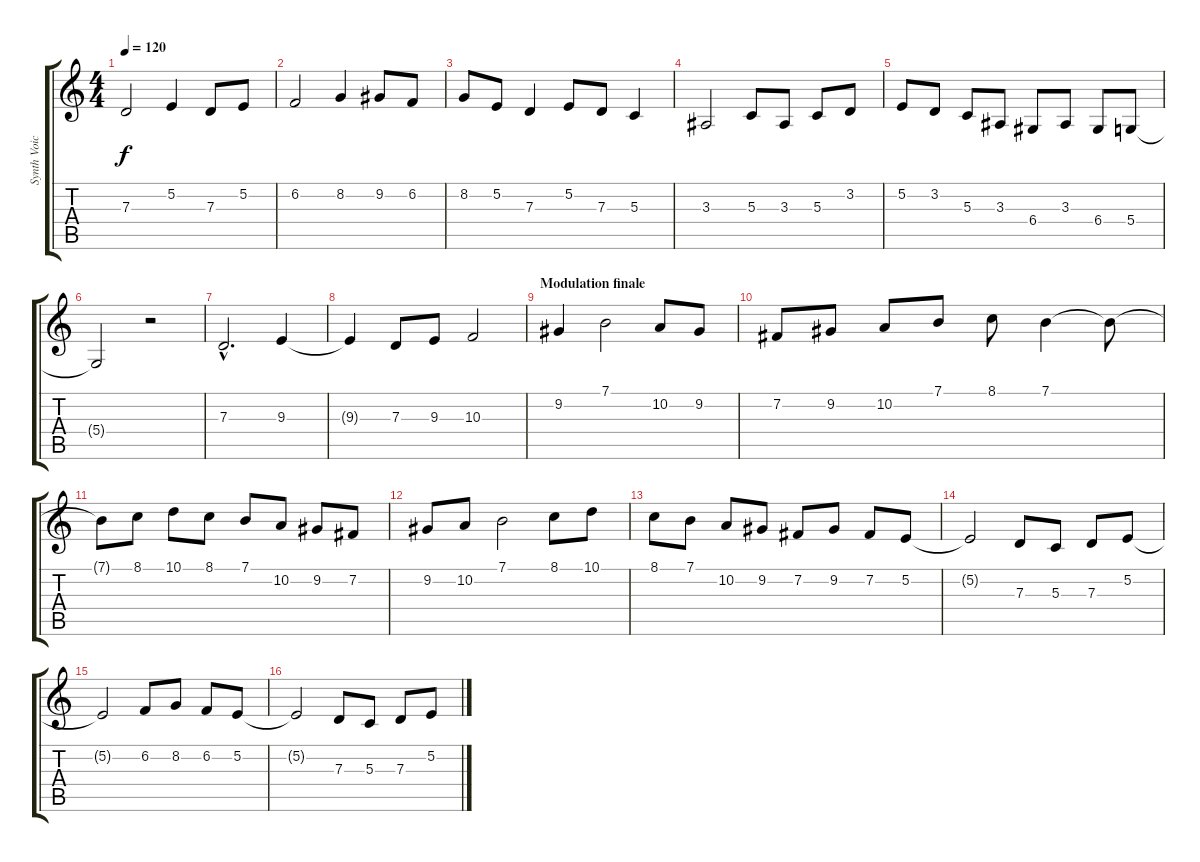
\track ("Synth Voice" "Synth Voic") {instrument synthvoice}
\staff {score tabs}
\tuning (E4 B3 G3 D3 A2 E2) {hide}
\ts (4 4)
\tempo 120
\clef g2
\ks c
7.3.2{dy f} 5.2.4 7.3.8 5.2.8 |
6.2.2 8.2.4 9.2.8 6.2.8 |
8.2.8 5.2.8 7.3.4 5.2.8 7.3.8 5.3.4 |
3.3.2 5.3.8 3.3.8 5.3.8 3.2.8 |
5.2.8 3.2.8 5.3.8 3.3.8 6.4.8 3.3.8 6.4.8 5.4.8 |
5.4{t}.2 r.2 |
7.3{hac}.2{d} 9.3.4 |
9.3{t}.4 7.3.8 9.3.8 10.3.2 |
\section ("" "Modulation finale")
9.2.4 7.1.2 10.2.8 9.2.8 |
7.2.8 9.2.8 10.2.8 7.1.8 8.1.8 7.1.4 7.1{t}.8 |
7.1{t}.8 8.1.8 10.1.8 8.1.8 7.1.8 10.2.8 9.2.8 7.2.8 |
9.2.8 10.2.8 7.1.2 8.1.8 10.1.8 |
8.1.8 7.1.8 10.2.8 9.2.8 7.2.8 9.2.8 7.2.8 5.2.8 |
5.2{t}.2 7.3.8 5.3.8 7.3.8 5.2.8 |
5.2{t}.2 6.2.8 8.2.8 6.2.8 5.2.8 |
5.2{t}.2 7.3.8 5.3.8 7.3.8 5.2.8
